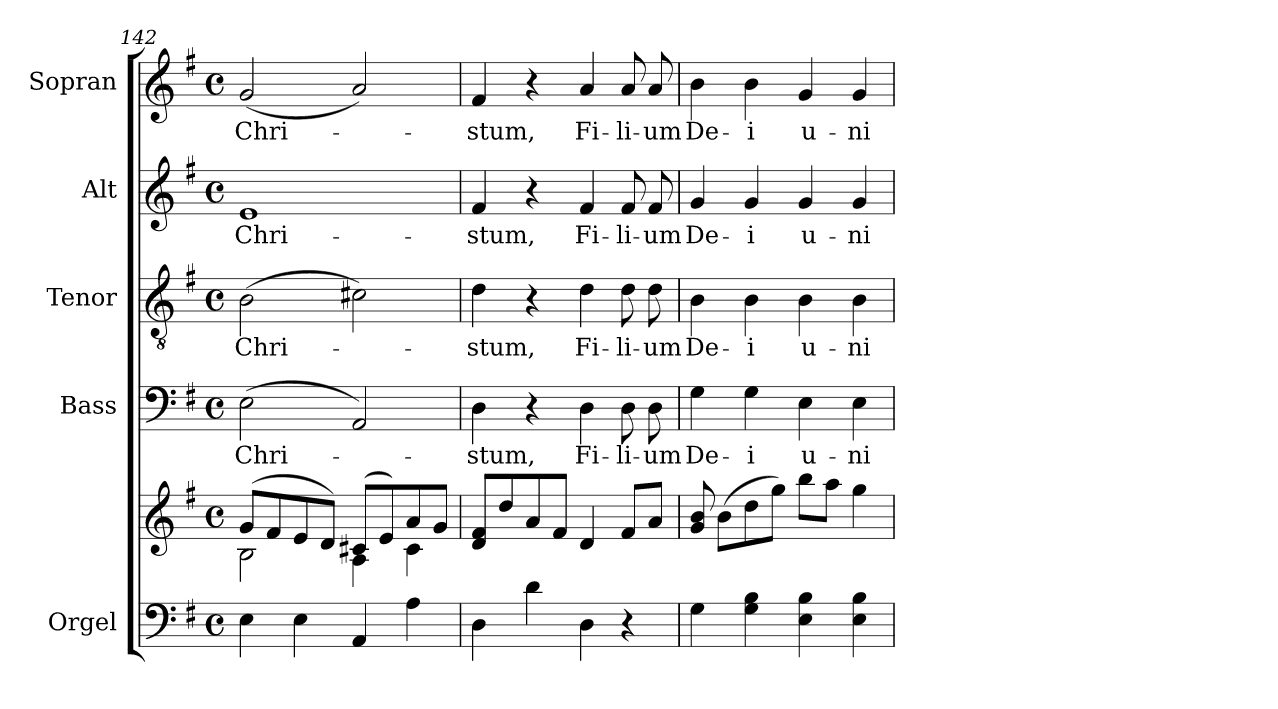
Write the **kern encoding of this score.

**kern	**kern	**kern	**text	**kern	**text	**kern	**text	**kern	**text
*part5	*part5	*part4	*part4	*part3	*part3	*part2	*part2	*part1	*part1
*staff6	*staff5	*staff4	*staff4	*staff3	*staff3	*staff2	*staff2	*staff1	*staff1
*I"Orgel	*	*I"Bass	*	*I"Tenor	*	*I"Alt	*	*I"Sopran	*
*I'Org.	*	*I'B.	*	*I'T.	*	*I'A.	*	*I'S.	*
*clefF4	*clefG2	*clefF4	*	*clefGv2	*	*clefG2	*	*clefG2	*
*k[f#]	*k[f#]	*k[f#]	*	*k[f#]	*	*k[f#]	*	*k[f#]	*
*G:	*G:	*G:	*	*G:	*	*G:	*	*G:	*
*M4/4	*M4/4	*M4/4	*	*M4/4	*	*M4/4	*	*M4/4	*
*met(c)	*met(c)	*met(c)	*	*met(c)	*	*met(c)	*	*met(c)	*
=142	=142	=142	=142	=142	=142	=142	=142	=142	=142
*	*^	*	*	*	*	*	*	*	*
!	!	!	!	!LO:LY:b	!	!LO:LY:b	!	!LO:LY:b	!	!LO:LY:b
4E\	(>8g/L	2B\	(>2E\	Chri-	(>2B\	Chri-	1e	Chri-	(<2g/	Chri-
.	8f#/	.	.	.	.	.	.	.	.	.
4E\	8e/	.	.	.	.	.	.	.	.	.
.	8d/J)	.	.	.	.	.	.	.	.	.
4AA/	(>8c#X/L	4A\	2AA/)	.	2c#X\)	.	.	.	2a/)	.
.	8e/)	.	.	.	.	.	.	.	.	.
4A\	8a/	4c#\	.	.	.	.	.	.	.	.
.	8g/J	.	.	.	.	.	.	.	.	.
*	*v	*v	*	*	*	*	*	*	*	*
=143	=143	=143	=143	=143	=143	=143	=143	=143	=143
!	!	!	!LO:LY:b	!	!LO:LY:b	!	!LO:LY:b	!	!LO:LY:b
4D\	8d/ 8f#/L	4D\	-stum,	4d\	-stum,	4f#/	-stum,	4f#/	-stum,
.	8dd/	.	.	.	.	.	.	.	.
4d\	8a/	4r	.	4r	.	4r	.	4r	.
.	8f#/J	.	.	.	.	.	.	.	.
!	!	!	!LO:LY:b	!	!LO:LY:b	!	!LO:LY:b	!	!LO:LY:b
4D\	4d/	4D\	Fi-	4d\	Fi-	4f#/	Fi-	4a/	Fi-
!	!	!	!LO:LY:b	!	!LO:LY:b	!	!LO:LY:b	!	!LO:LY:b
4r	8f#/L	8D\	-li-	8d\	-li-	8f#/	-li-	8a/	-li-
!	!	!	!LO:LY:b	!	!LO:LY:b	!	!LO:LY:b	!	!LO:LY:b
.	8a/J	8D\	-um	8d\	-um	8f#/	-um	8a/	-um
=144	=144	=144	=144	=144	=144	=144	=144	=144	=144
!	!	!	!LO:LY:b	!	!LO:LY:b	!	!LO:LY:b	!	!LO:LY:b
4G\	8g/ 8b/	4G\	De-	4B\	De-	4g/	De-	4b\	De-
.	(>8b\L	.	.	.	.	.	.	.	.
!	!	!	!LO:LY:b	!	!LO:LY:b	!	!LO:LY:b	!	!LO:LY:b
4G\ 4B\	8dd\	4G\	-i	4B\	-i	4g/	-i	4b\	-i
.	8gg\J)	.	.	.	.	.	.	.	.
!	!	!	!LO:LY:b	!	!LO:LY:b	!	!LO:LY:b	!	!LO:LY:b
4E\ 4B\	8bb\L	4E\	u-	4B\	u-	4g/	u-	4g/	u-
.	8aa\J	.	.	.	.	.	.	.	.
!	!	!	!LO:LY:b	!	!LO:LY:b	!	!LO:LY:b	!	!LO:LY:b
4E\ 4B\	4gg\	4E\	-ni-	4B\	-ni-	4g/	-ni-	4g/	-ni-
=	=	=	=	=	=	=	=	=	=
*-	*-	*-	*-	*-	*-	*-	*-	*-	*-
